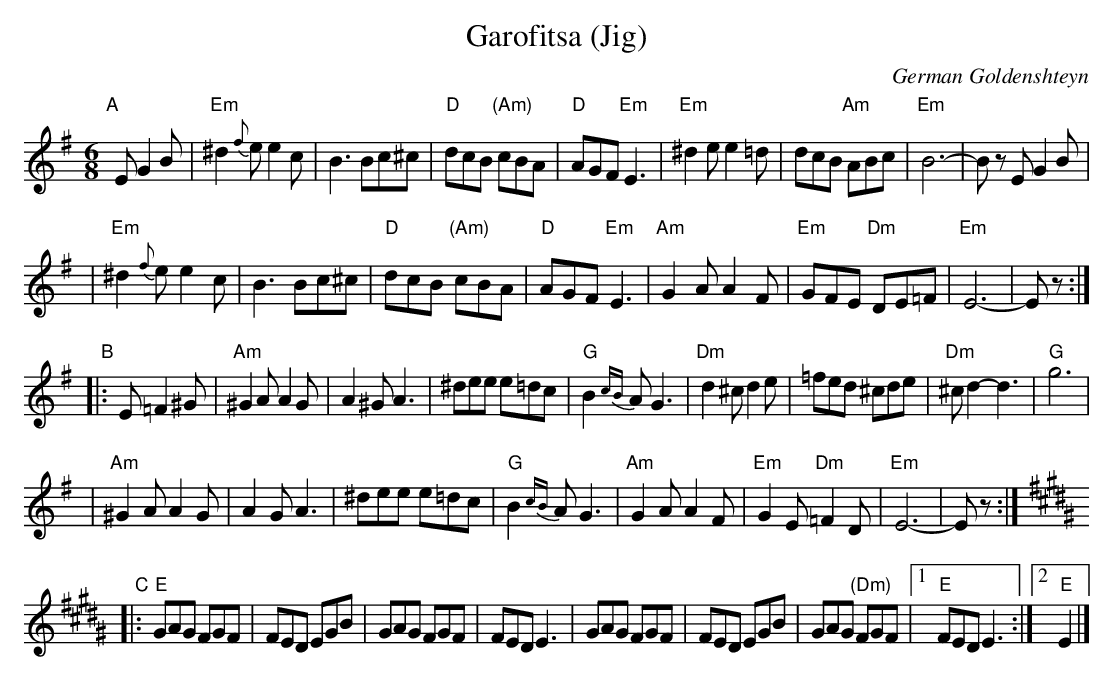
X:1
T: Garofitsa (Jig)
O: German Goldenshteyn
M: 6/8
L: 1/8
K: Em
"A"[|]\
E G2B \
| "Em"^d2{f}e e2c | B3 Bc^c | "D"dcB "(Am)"cBA | "D"AGF "Em"E3 \
| "Em"^d2e e2=d | dcB "Am"ABc | "Em"B6- | Bz E G2B |
| "Em"^d2{f}e e2c | B3 Bc^c | "D"dcB "(Am)"cBA | "D"AGF "Em"E3 \
| "Am"G2A A2F | "Em"GFE "Dm"DE=F | "Em"E6- | Ez :|
"B"\
|: E =F2^G \
| "Am"^G2A A2G | A2^G A3 | ^dee e=dc | "G"B2{cB}A G3 \
| "Dm"d2^c d2e | =fed ^cde | "Dm"^cd2- d3 | "G"g6 |
| "Am"^G2A A2G | A2G A3 | ^dee e=dc | "G"B2{cB}A G3 \
| "Am"G2A A2F | "Em"G2E "Dm"=F2D | "Em"E6- | Ez :|
K:E^d^G
"C"\
|: "E"GAG FGF | FED EGB | GAG FGF | FED E3 \
|     GAG FGF | FED EGB | GAG "(Dm)"FGF |1 "E"FED E3 :|2 "E"E2 |]
